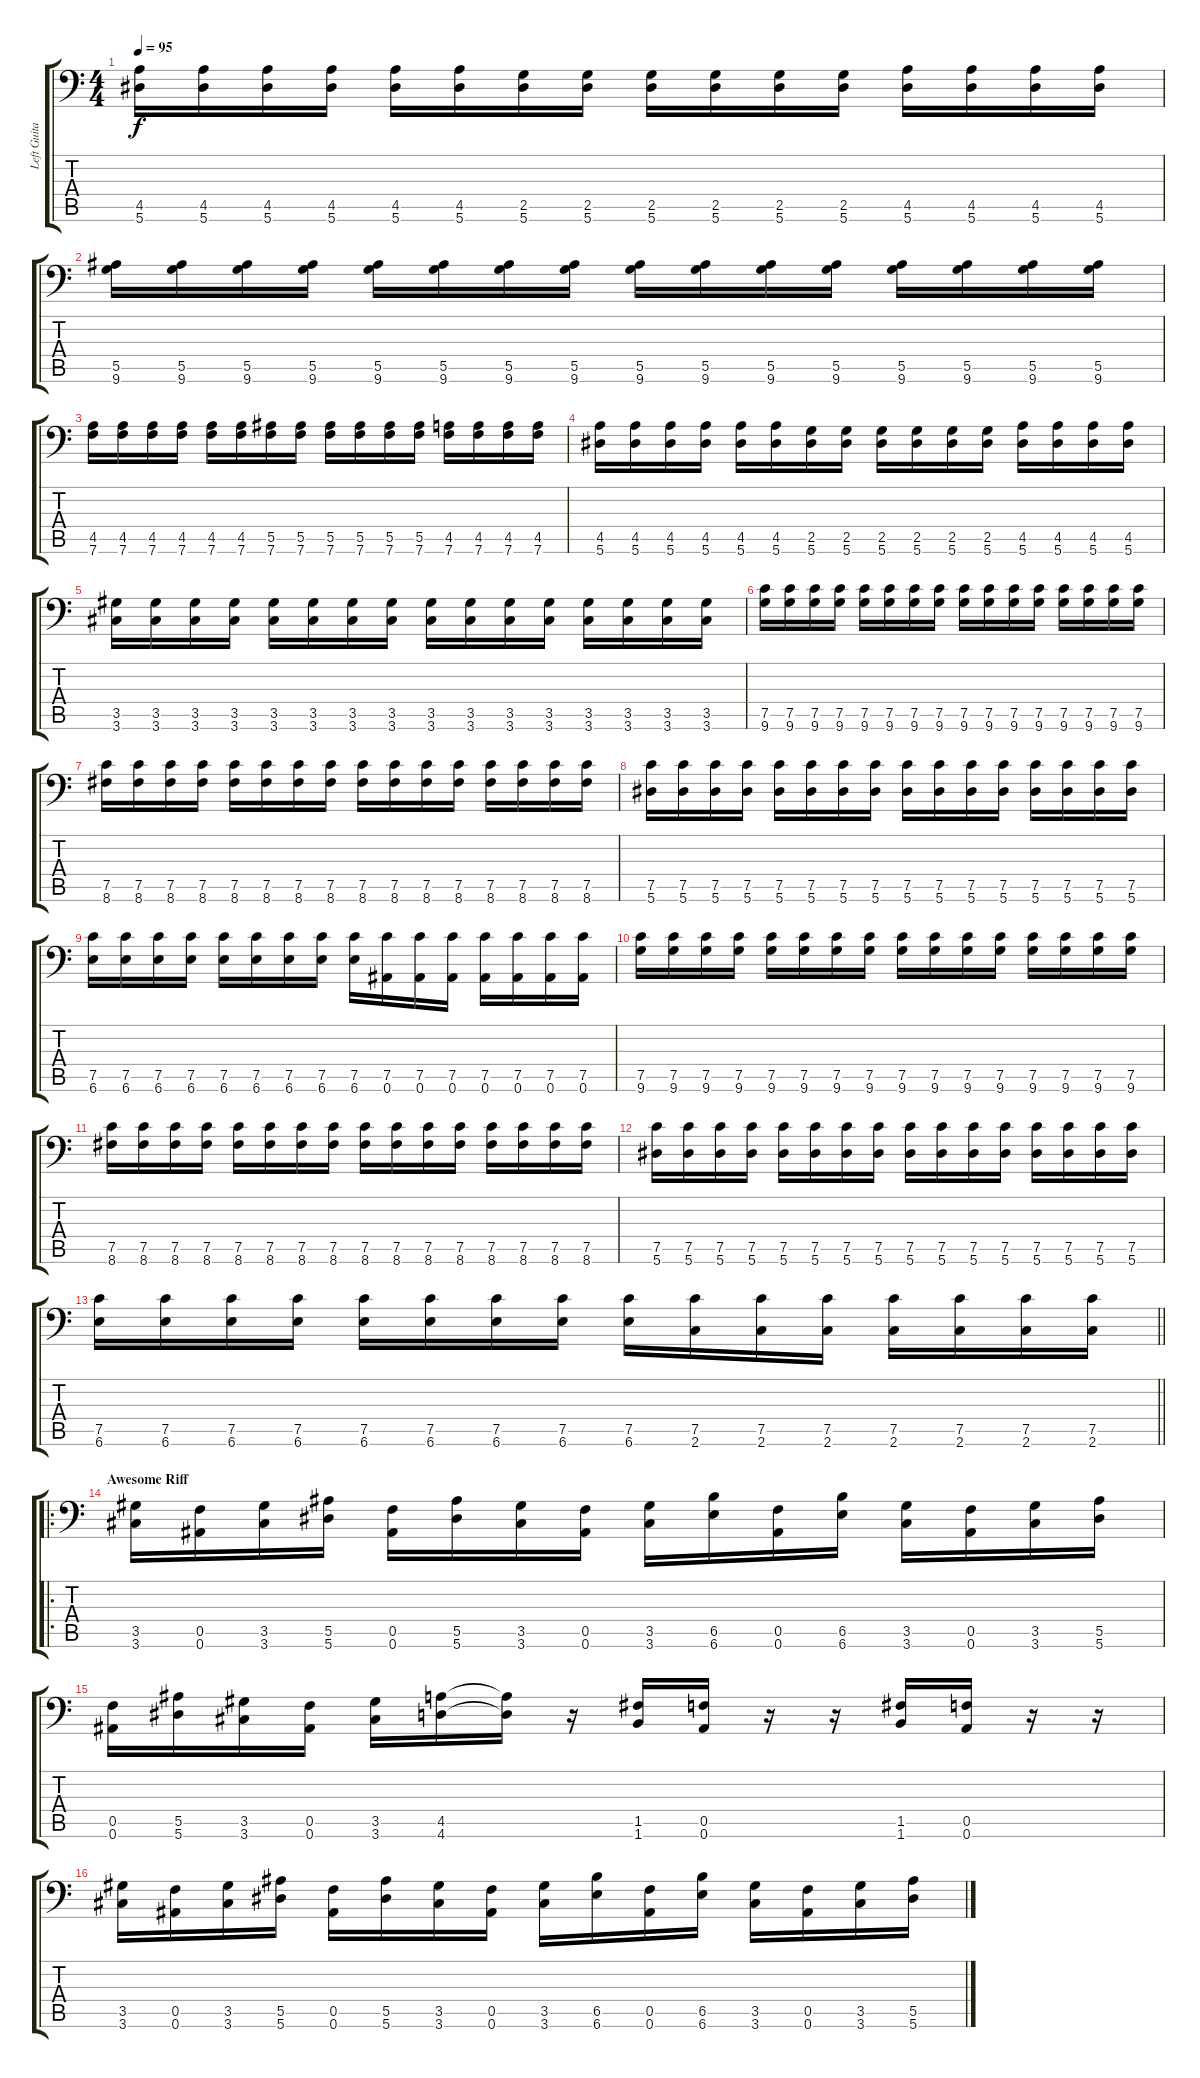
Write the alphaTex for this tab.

\track ("Left Guitar" "Left Guita") {instrument distortionguitar}
\staff {score tabs}
\tuning (C4 G3 Eb3 Bb2 F2 Bb1) {hide}
\ts (4 4)
\tempo 95
\clef f4
\ks c
(4.5 5.6).16{dy f} (4.5 5.6).16 (4.5 5.6).16 (4.5 5.6).16 (4.5 5.6).16 (4.5 5.6).16 (2.5 5.6).16 (2.5 5.6).16 (2.5 5.6).16 (2.5 5.6).16 (2.5 5.6).16 (2.5 5.6).16 (4.5 5.6).16 (4.5 5.6).16 (4.5 5.6).16 (4.5 5.6).16 |
(5.5 9.6).16 (5.5 9.6).16 (5.5 9.6).16 (5.5 9.6).16 (5.5 9.6).16 (5.5 9.6).16 (5.5 9.6).16 (5.5 9.6).16 (5.5 9.6).16 (5.5 9.6).16 (5.5 9.6).16 (5.5 9.6).16 (5.5 9.6).16 (5.5 9.6).16 (5.5 9.6).16 (5.5 9.6).16 |
(4.5 7.6).16 (4.5 7.6).16 (4.5 7.6).16 (4.5 7.6).16 (4.5 7.6).16 (4.5 7.6).16 (5.5 7.6).16 (5.5 7.6).16 (5.5 7.6).16 (5.5 7.6).16 (5.5 7.6).16 (5.5 7.6).16 (4.5 7.6).16 (4.5 7.6).16 (4.5 7.6).16 (4.5 7.6).16 |
(4.5 5.6).16 (4.5 5.6).16 (4.5 5.6).16 (4.5 5.6).16 (4.5 5.6).16 (4.5 5.6).16 (2.5 5.6).16 (2.5 5.6).16 (2.5 5.6).16 (2.5 5.6).16 (2.5 5.6).16 (2.5 5.6).16 (4.5 5.6).16 (4.5 5.6).16 (4.5 5.6).16 (4.5 5.6).16 |
(3.5 3.6).16 (3.5 3.6).16 (3.5 3.6).16 (3.5 3.6).16 (3.5 3.6).16 (3.5 3.6).16 (3.5 3.6).16 (3.5 3.6).16 (3.5 3.6).16 (3.5 3.6).16 (3.5 3.6).16 (3.5 3.6).16 (3.5 3.6).16 (3.5 3.6).16 (3.5 3.6).16 (3.5 3.6).16 |
(7.5 9.6).16 (7.5 9.6).16 (7.5 9.6).16 (7.5 9.6).16 (7.5 9.6).16 (7.5 9.6).16 (7.5 9.6).16 (7.5 9.6).16 (7.5 9.6).16 (7.5 9.6).16 (7.5 9.6).16 (7.5 9.6).16 (7.5 9.6).16 (7.5 9.6).16 (7.5 9.6).16 (7.5 9.6).16 |
(7.5 8.6).16 (7.5 8.6).16 (7.5 8.6).16 (7.5 8.6).16 (7.5 8.6).16 (7.5 8.6).16 (7.5 8.6).16 (7.5 8.6).16 (7.5 8.6).16 (7.5 8.6).16 (7.5 8.6).16 (7.5 8.6).16 (7.5 8.6).16 (7.5 8.6).16 (7.5 8.6).16 (7.5 8.6).16 |
(7.5 5.6).16 (7.5 5.6).16 (7.5 5.6).16 (7.5 5.6).16 (7.5 5.6).16 (7.5 5.6).16 (7.5 5.6).16 (7.5 5.6).16 (7.5 5.6).16 (7.5 5.6).16 (7.5 5.6).16 (7.5 5.6).16 (7.5 5.6).16 (7.5 5.6).16 (7.5 5.6).16 (7.5 5.6).16 |
(7.5 6.6).16 (7.5 6.6).16 (7.5 6.6).16 (7.5 6.6).16 (7.5 6.6).16 (7.5 6.6).16 (7.5 6.6).16 (7.5 6.6).16 (7.5 6.6).16 (7.5 0.6).16 (7.5 0.6).16 (7.5 0.6).16 (7.5 0.6).16 (7.5 0.6).16 (7.5 0.6).16 (7.5 0.6).16 |
(7.5 9.6).16 (7.5 9.6).16 (7.5 9.6).16 (7.5 9.6).16 (7.5 9.6).16 (7.5 9.6).16 (7.5 9.6).16 (7.5 9.6).16 (7.5 9.6).16 (7.5 9.6).16 (7.5 9.6).16 (7.5 9.6).16 (7.5 9.6).16 (7.5 9.6).16 (7.5 9.6).16 (7.5 9.6).16 |
(7.5 8.6).16 (7.5 8.6).16 (7.5 8.6).16 (7.5 8.6).16 (7.5 8.6).16 (7.5 8.6).16 (7.5 8.6).16 (7.5 8.6).16 (7.5 8.6).16 (7.5 8.6).16 (7.5 8.6).16 (7.5 8.6).16 (7.5 8.6).16 (7.5 8.6).16 (7.5 8.6).16 (7.5 8.6).16 |
(7.5 5.6).16 (7.5 5.6).16 (7.5 5.6).16 (7.5 5.6).16 (7.5 5.6).16 (7.5 5.6).16 (7.5 5.6).16 (7.5 5.6).16 (7.5 5.6).16 (7.5 5.6).16 (7.5 5.6).16 (7.5 5.6).16 (7.5 5.6).16 (7.5 5.6).16 (7.5 5.6).16 (7.5 5.6).16 |
\barLineRight lightlight
(7.5 6.6).16 (7.5 6.6).16 (7.5 6.6).16 (7.5 6.6).16 (7.5 6.6).16 (7.5 6.6).16 (7.5 6.6).16 (7.5 6.6).16 (7.5 6.6).16 (7.5 2.6).16 (7.5 2.6).16 (7.5 2.6).16 (7.5 2.6).16 (7.5 2.6).16 (7.5 2.6).16 (7.5 2.6).16 |
\ro
\section ("" "Awesome Riff ")
(3.5 3.6).16 (0.5 0.6).16 (3.5 3.6).16 (5.5 5.6).16 (0.5 0.6).16 (5.5 5.6).16 (3.5 3.6).16 (0.5 0.6).16 (3.5 3.6).16 (6.5 6.6).16 (0.5 0.6).16 (6.5 6.6).16 (3.5 3.6).16 (0.5 0.6).16 (3.5 3.6).16 (5.5 5.6).16 |
(0.5 0.6).16 (5.5 5.6).16 (3.5 3.6).16 (0.5 0.6).16 (3.5 3.6).16 (4.5 4.6).16 (4.5{t} 4.6{t}).16 r.16 (1.5 1.6).16 (0.5 0.6).16 r.16 r.16 (1.5 1.6).16 (0.5 0.6).16 r.16 r.16 |
(3.5 3.6).16 (0.5 0.6).16 (3.5 3.6).16 (5.5 5.6).16 (0.5 0.6).16 (5.5 5.6).16 (3.5 3.6).16 (0.5 0.6).16 (3.5 3.6).16 (6.5 6.6).16 (0.5 0.6).16 (6.5 6.6).16 (3.5 3.6).16 (0.5 0.6).16 (3.5 3.6).16 (5.5 5.6).16
